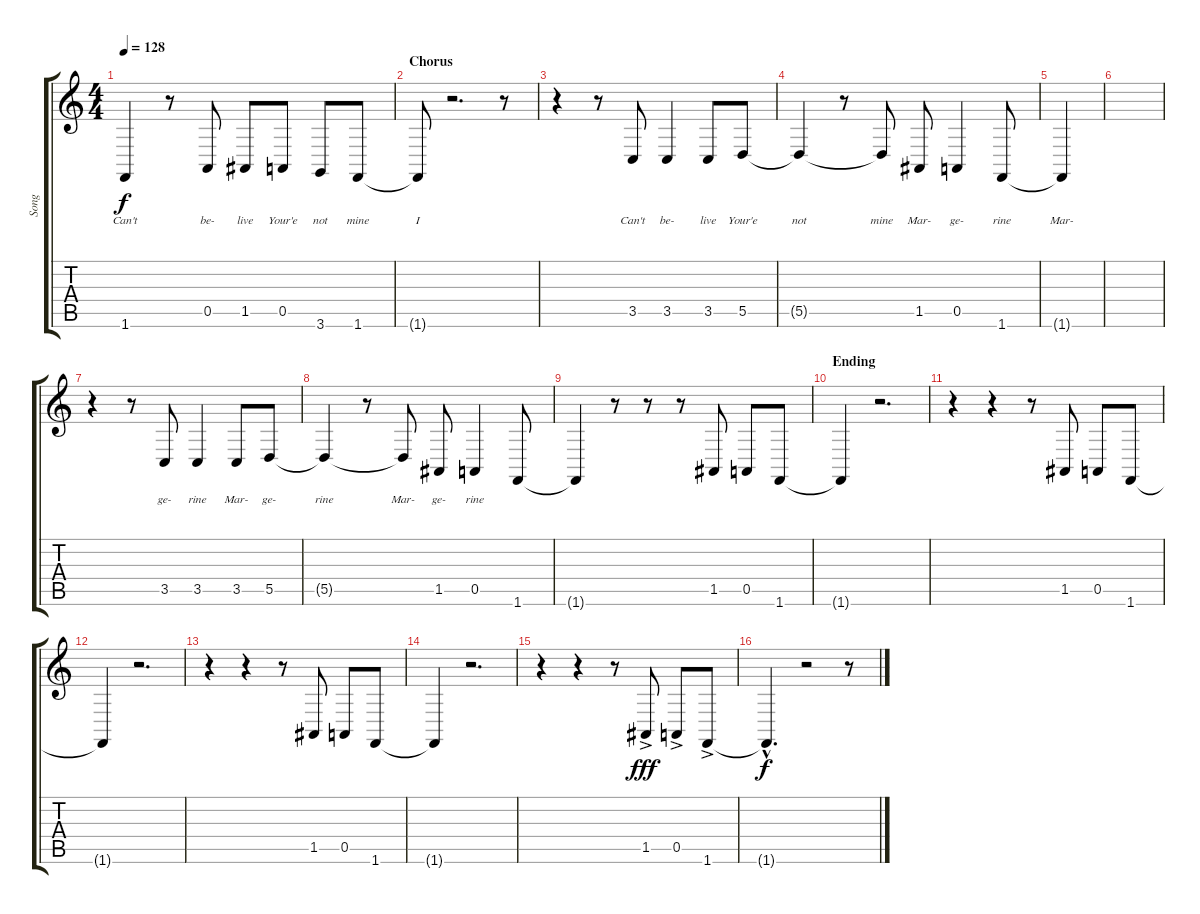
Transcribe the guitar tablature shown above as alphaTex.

\track ("Song" "Song") {instrument sopranosax}
\staff {score tabs}
\tuning (E4 B3 G3 D3 A2 E2) {hide}
\ts (4 4)
\tempo 128
\clef g2
\ks c
1.6{t}.4{lyrics (0 "Can't") lyrics (1 "") lyrics (2 "") lyrics (3 "") lyrics (4 "") dy f} r.8 0.5.8{lyrics (0 "be-") lyrics (1 "") lyrics (2 "") lyrics (3 "") lyrics (4 "")} 1.5.8{lyrics (0 "live") lyrics (1 "") lyrics (2 "") lyrics (3 "") lyrics (4 "")} 0.5.8{lyrics (0 "Your'e") lyrics (1 "") lyrics (2 "") lyrics (3 "") lyrics (4 "")} 3.6.8{lyrics (0 "not") lyrics (1 "") lyrics (2 "") lyrics (3 "") lyrics (4 "")} 1.6.8{lyrics (0 "mine") lyrics (1 "") lyrics (2 "") lyrics (3 "") lyrics (4 "")} |
\section ("" "Chorus")
1.6{t}.8{lyrics (0 "I") lyrics (1 "") lyrics (2 "") lyrics (3 "") lyrics (4 "")} r.2{d} r.8 |
r.4 r.8 3.5.8{lyrics (0 "Can't") lyrics (1 "") lyrics (2 "") lyrics (3 "") lyrics (4 "")} 3.5.4{lyrics (0 "be-") lyrics (1 "") lyrics (2 "") lyrics (3 "") lyrics (4 "")} 3.5.8{lyrics (0 "live") lyrics (1 "") lyrics (2 "") lyrics (3 "") lyrics (4 "")} 5.5.8{lyrics (0 "Your'e") lyrics (1 "") lyrics (2 "") lyrics (3 "") lyrics (4 "")} |
5.5{t}.4{lyrics (0 "not") lyrics (1 "") lyrics (2 "") lyrics (3 "") lyrics (4 "")} r.8 5.5{t}.8{lyrics (0 "mine") lyrics (1 "") lyrics (2 "") lyrics (3 "") lyrics (4 "")} 1.5.8{lyrics (0 "Mar-") lyrics (1 "") lyrics (2 "") lyrics (3 "") lyrics (4 "")} 0.5.4{lyrics (0 "ge-") lyrics (1 "") lyrics (2 "") lyrics (3 "") lyrics (4 "")} 1.6.8{lyrics (0 "rine") lyrics (1 "") lyrics (2 "") lyrics (3 "") lyrics (4 "")} |
1.6{t}.4{lyrics (0 "Mar-") lyrics (1 "") lyrics (2 "") lyrics (3 "") lyrics (4 "")} |
|
r.4 r.8 3.5.8{lyrics (0 "ge-") lyrics (1 "") lyrics (2 "") lyrics (3 "") lyrics (4 "")} 3.5.4{lyrics (0 "rine") lyrics (1 "") lyrics (2 "") lyrics (3 "") lyrics (4 "")} 3.5.8{lyrics (0 "Mar-") lyrics (1 "") lyrics (2 "") lyrics (3 "") lyrics (4 "")} 5.5.8{lyrics (0 "ge-") lyrics (1 "") lyrics (2 "") lyrics (3 "") lyrics (4 "")} |
5.5{t}.4{lyrics (0 "rine") lyrics (1 "") lyrics (2 "") lyrics (3 "") lyrics (4 "")} r.8 5.5{t}.8{lyrics (0 "Mar-") lyrics (1 "") lyrics (2 "") lyrics (3 "") lyrics (4 "")} 1.5.8{lyrics (0 "ge-") lyrics (1 "") lyrics (2 "") lyrics (3 "") lyrics (4 "")} 0.5.4{lyrics (0 "rine") lyrics (1 "") lyrics (2 "") lyrics (3 "") lyrics (4 "")} 1.6.8 |
1.6{t}.4 r.8 r.8 r.8 1.5.8 0.5.8 1.6.8 |
\section ("" "Ending")
1.6{t}.4 r.2{d} |
r.4 r.4 r.8 1.5.8 0.5.8 1.6.8 |
1.6{t}.4 r.2{d} |
r.4 r.4 r.8 1.5.8 0.5.8 1.6.8 |
1.6{t}.4 r.2{d} |
r.4 r.4 r.8 1.5{ac}.8{dy fff} 0.5{ac}.8 1.6{ac}.8 |
1.6{hac t}.4{d dy f} r.2 r.8
